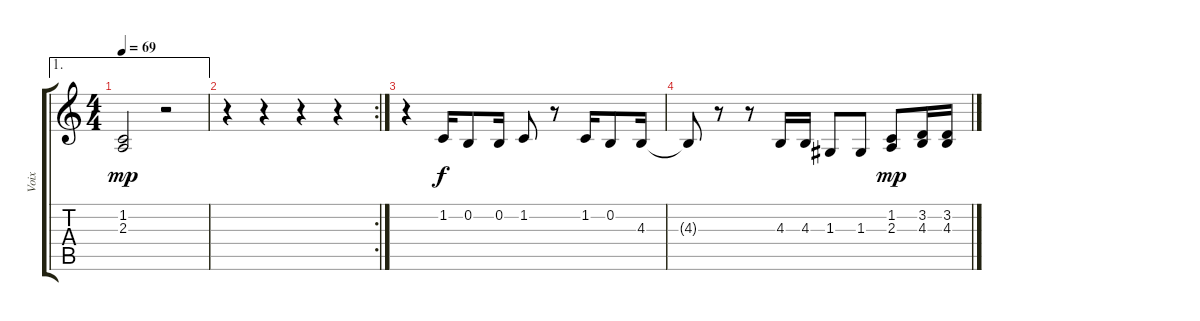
\track ("Voix" "Voix") {instrument cello}
\staff {score tabs}
\tuning (E4 B3 G3 D3 A2 E2) {hide}
\ae 1
\ts (4 4)
\tempo 69
\clef g2
\ks c
(1.2 2.3).2{dy mp} r.2 |
\rc 2
r.4 r.4 r.4 r.4 |
r.4{volume 0} 1.2.16{dy f} 0.2.8 0.2.16 1.2.8 r.8 1.2.16 0.2.8 4.3.16 |
4.3{t}.8 r.8 r.8 4.3.16 4.3.16 1.3.8 1.3.8 (1.2 2.3).8{dy mp} (3.2 4.3).16 (3.2 4.3).16
